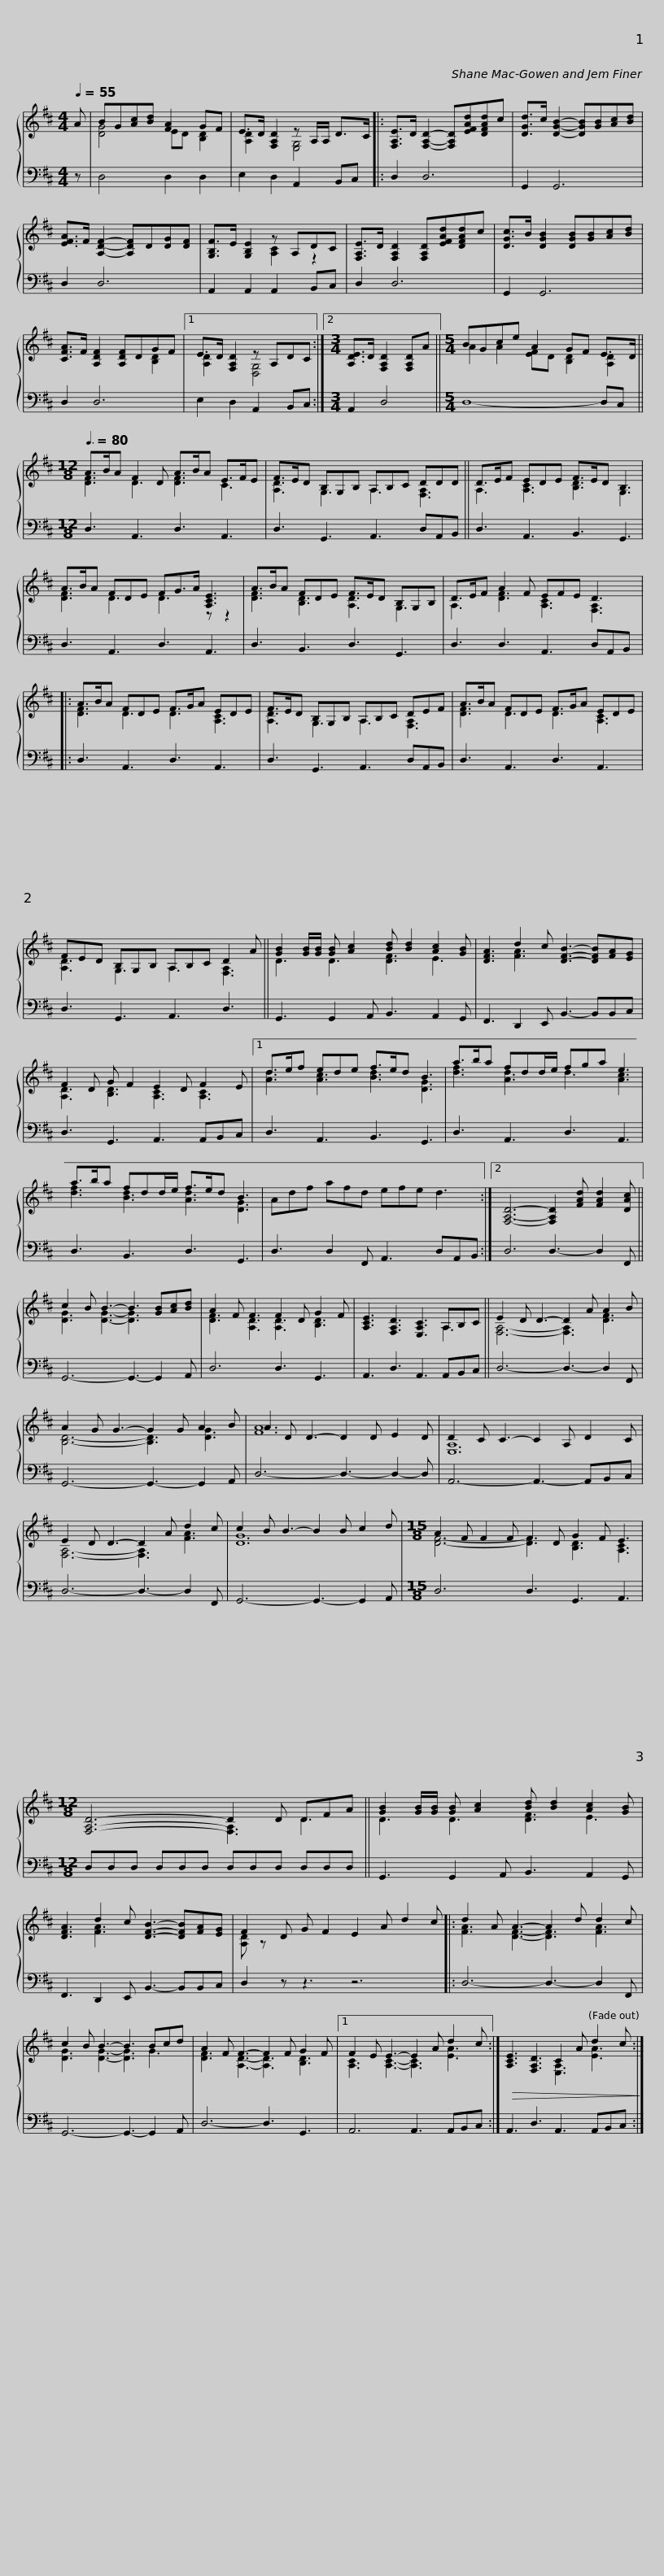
X:1
%%score { ( 1 3 ) | 2 }
L:1/8
Q:1/4=55
M:4/4
I:linebreak $
K:D
V:1 treble
V:3 treble
V:2 bass
V:1
 A | BG[Ac][Bd] [FA]2 GF | E>D [F,A,D]2 z A,/A,/ D>C |:$ [F,A,E]>D [F,A,D]2- [F,A,D][EFAd][DFAd]c | [DGd]>c [DGB]2- [DGB][GB][Ac][Bd] |$ %5
 [EFA]>F [A,DF]2- [A,DF]D[DG][DF] | [G,B,F]>E [G,B,E]2 z A,DC |$ [F,A,E]>D [F,A,D]2 [F,A,D][EFAd][DFAd]c | [DGc]>B [DGB]2 [DGB][GB][Ac][Bd] | [CFA]>F [A,DF]2 [A,DF]DGF |1$ %10
 E>D [F,A,D]2 z A,DC :|2[M:3/4] [A,DE]>D [F,A,D]2 [F,A,D]A ||$[M:5/4] BGce A2 GF E>D ||$[M:12/8][Q:3/8=80] A>BA F2 D A>BA E>FE |$ F>ED B,G,B, A,B,C DDD ||$ %15
 D>EF EDE F>ED B,3 | A>BA FDE FG>A [A,CE]3 |$ A>BA FDE F>ED B,G,B, | D>EF A2 F EFE D3 |:$ A>BA FDE F>GA EDE |$ %20
 F>ED B,G,B, A,B,C DEF | A>BA FDE F>GA EDE |$ FED B,G,B, A,B,C D2 A ||$ [GB]2 [GB]/[GB]/ [GB] [Ac]2 [Bd] [Bd]2 [Ac]2 [GB] | [DFA]3 d2 c [DFB]3- [DFB][FA][EG] |$ %25
 F2 D G F2 E2 D F2 E |1 d>ef ede f>ed B3 |$ a>ba fdd/e/ fga e3 |$ a>ba fdd/e/ f>ed B3 | Adf afd efe d3 :|2$ %30
 [F,A,D]6- [F,A,D]2 [FAd] [FAd]2 [DAc] || c2 B B3- B3 [GB][Ac][Bd] |$ A2 F F3 F2 D G2 F | [A,CE]3 [F,A,D]3 [E,A,C]3 A,B,C ||$ E2 D D3- D2 A A2 B |$ %35
 A2 G G3- G2 G A2 B |$ A2 D D3- D2 D E2 D |$ D2 C C3- C2 A, D2 C |$ E2 D D3- D2 A d2 c |$ c2 B B3- B2 B c2 d |$ %40
[M:15/8] A2 F F2 F F2 D G2 F E3 |$[M:12/8] [F,A,D]6- D2 D DFA ||$ [GB]2 [GB]/[GB]/ [GB] [Ac]2 [Bd] [Bd]2 [Ac]2 [GB] |$ [DFA]3 d2 c [DFB]3- [DFB][FA][EG] | F2 D G F2 E2 A d2 c |:$ %45
 d2 A A3- A2 d d2 c |$ c2 B B3- B3 Bcd |$ A2 F F3- F2 F G2 F |1$ F2 E E3- E2 A d2 c :|!>(! [A,CE]3 [F,A,D]3 C2 A d2 c!>)! :| %50
V:2
 z | D,4 D,2 D,2 | E,2 D,2 A,,2 B,,C, |:$ D,2 D,6 | G,,2 G,,6 |$ %5
 D,2 D,6 | A,,2 A,,2 A,,2 B,,C, |$ D,2 D,6 | G,,2 G,,6 | D,2 D,6 |1$ %10
 E,2 D,2 A,,2 B,,C, :|2[M:3/4] A,,2 D,4 ||$[M:5/4] D,8- D,C, ||$[M:12/8] D,3 A,,3 D,3 A,,3 |$ D,3 G,,3 A,,3 D,A,,B,, ||$ %15
 D,3 A,,3 B,,3 G,,3 | D,3 A,,3 D,3 A,,3 |$ D,3 B,,3 D,3 G,,3 | D,3 D,3 A,,3 D,A,,B,, |:$ D,3 A,,3 D,3 A,,3 |$ %20
 D,3 G,,3 A,,3 D,A,,B,, | D,3 A,,3 D,3 A,,3 |$ D,3 G,,3 A,,3 D,3 ||$ G,,3 G,,2 A,, B,,3 A,,2 G,, | F,,3 D,,2 E,, B,,3- B,,B,,C, |$ %25
 D,3 G,,3 A,,3 A,,B,,C, |1 D,3 A,,3 B,,3 G,,3 |$ D,3 A,,3 D,3 A,,3 |$ D,3 B,,3 D,3 G,,3 | D,3 D,2 F,, A,,3 D,A,,B,, :|2$ %30
 D,6 D,3- D,2 F,, || G,,6- G,,3- G,,2 A,, |$ D,6 D,3 G,,3 | A,,3 D,3 A,,3 A,,B,,C, ||$ D,6- D,3- D,2 F,, |$ %35
 G,,6- G,,3- G,,2 A,, |$ D,6- D,3- D,2- D, |$ A,,6- A,,3- A,,B,,C, |$ D,6- D,3- D,2 F,, |$ G,,6- G,,3- G,,2 A,, |$ %40
[M:15/8] D,6 D,3 G,,3 A,,3 |$[M:12/8] D,D,D, D,D,D, D,D,D, D,D,D, ||$ G,,3 G,,2 A,, B,,3 A,,2 G,, |$ F,,3 D,,2 E,, B,,3- B,,B,,C, | D,2 z z3 z6 |:$ %45
 D,6- D,3- D,2 F,, |$ G,,6- G,,3- G,,2 A,, |$ D,6- D,3 G,,3 |1$ A,,6 A,,3 A,,B,,C, :| A,,3 D,3 A,,3 A,,B,,C, :| %50
V:3
 x | [DG]4 ED [B,D]2 | [A,D]2 x2 [E,G,]4 |:$ x8 | x8 |$ %5
 x8 | x4 [A,C]2 z2 |$ x8 | x8 | x6 [B,D]2 |1$ %10
 [A,D]2 x2 [D,G,]4 :|2[M:3/4] x6 ||$[M:5/4] A2 A2 [EF]D [B,D]2 [A,D]2 ||$[M:12/8] [DF]3 D3 [DF]3 C3 |$ [A,D]3 G,3 A,3 [F,A,]3 ||$ %15
 A,3 [A,C]3 [B,D]3 G,3 | [DF]3 D3 D3 z z2 |$ [DF]3 [B,D]3 [A,D]3 G,3 | A,3 [DF]3 [A,C]3 [F,A,]3 |:$ [DF]3 D3 D3 [A,C]3 |$ %20
 [A,D]3 G,3 A,3 [F,A,]3 | [DF]3 D3 D3 [A,C]3 |$ [A,D]3 G,3 A,3 [F,A,]3 ||$ D3 D3 [DF]3 E3 | x3 [FA]3 x6 |$ %25
 [A,D]3 [B,D]3 [A,C]3 [A,C]3 |1 [Ad]3 [Ac]3 [Bd]3 [DG]3 |$ [df]3 [Ad]3 d3 [Ac]3 |$ [df]3 [Bd]3 [Ad]3 [DG]3 | x12 :|2$ %30
 x12 || [DG]3 [DG]3- [DG]3 x3 |$ [DF]3 [A,D]3 [A,D]3 [B,D]3 | x9 A,3 ||$ [F,A,]6- [F,A,]3 [DF]3 |$ %35
 [B,D]6- [B,D]3 [DG]3 |$ [FA]12 |$ [E,A,]12 |$ [F,A,]6- [F,A,]3 [FA]3 |$ [DG]12 |$ %40
[M:15/8] [DF]6- [DF]3 [B,D]3 [A,C]3 |$[M:12/8] x6 [F,A,]3 D3 ||$ D3 D3 [DF]3 E3 |$ x3 [FA]3 x6 | [A,D] z x10 |:$ %45
 [FA]3 [DF]3- [DF]3 [FA]3 |$ [DG]3 [DG]3- [DG]3 G3 |$ [DF]3 [A,D]3- [A,D]3 [B,D]3 |1$ [A,C]3 [A,C]3- [A,C]3 [EA]3 :| x6 [E,A,]3 [EA]3 :| %50
